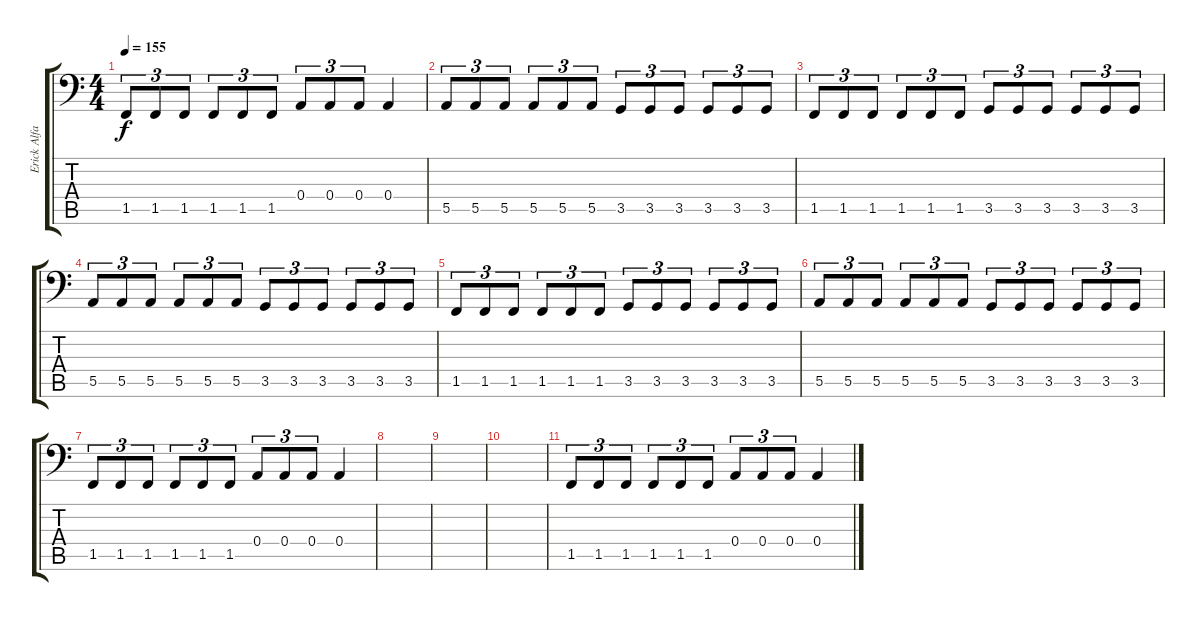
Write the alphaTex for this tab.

\track ("Erick Alfaro" "Erick Alfa") {instrument electricbasspick}
\staff {score tabs}
\tuning (C3 G2 D2 A1 E1 B0) {hide}
\ts (4 4)
\tempo 155
\clef f4
\ks c
1.5.8{tu (3 2) dy f} 1.5.8{tu (3 2)} 1.5.8{tu (3 2)} 1.5.8{tu (3 2)} 1.5.8{tu (3 2)} 1.5.8{tu (3 2)} 0.4.8{tu (3 2)} 0.4.8{tu (3 2)} 0.4.8{tu (3 2)} 0.4.4 |
5.5.8{tu (3 2)} 5.5.8{tu (3 2)} 5.5.8{tu (3 2)} 5.5.8{tu (3 2)} 5.5.8{tu (3 2)} 5.5.8{tu (3 2)} 3.5.8{tu (3 2)} 3.5.8{tu (3 2)} 3.5.8{tu (3 2)} 3.5.8{tu (3 2)} 3.5.8{tu (3 2)} 3.5.8{tu (3 2)} |
1.5.8{tu (3 2)} 1.5.8{tu (3 2)} 1.5.8{tu (3 2)} 1.5.8{tu (3 2)} 1.5.8{tu (3 2)} 1.5.8{tu (3 2)} 3.5.8{tu (3 2)} 3.5.8{tu (3 2)} 3.5.8{tu (3 2)} 3.5.8{tu (3 2)} 3.5.8{tu (3 2)} 3.5.8{tu (3 2)} |
5.5.8{tu (3 2)} 5.5.8{tu (3 2)} 5.5.8{tu (3 2)} 5.5.8{tu (3 2)} 5.5.8{tu (3 2)} 5.5.8{tu (3 2)} 3.5.8{tu (3 2)} 3.5.8{tu (3 2)} 3.5.8{tu (3 2)} 3.5.8{tu (3 2)} 3.5.8{tu (3 2)} 3.5.8{tu (3 2)} |
1.5.8{tu (3 2)} 1.5.8{tu (3 2)} 1.5.8{tu (3 2)} 1.5.8{tu (3 2)} 1.5.8{tu (3 2)} 1.5.8{tu (3 2)} 3.5.8{tu (3 2)} 3.5.8{tu (3 2)} 3.5.8{tu (3 2)} 3.5.8{tu (3 2)} 3.5.8{tu (3 2)} 3.5.8{tu (3 2)} |
5.5.8{tu (3 2)} 5.5.8{tu (3 2)} 5.5.8{tu (3 2)} 5.5.8{tu (3 2)} 5.5.8{tu (3 2)} 5.5.8{tu (3 2)} 3.5.8{tu (3 2)} 3.5.8{tu (3 2)} 3.5.8{tu (3 2)} 3.5.8{tu (3 2)} 3.5.8{tu (3 2)} 3.5.8{tu (3 2)} |
1.5.8{tu (3 2)} 1.5.8{tu (3 2)} 1.5.8{tu (3 2)} 1.5.8{tu (3 2)} 1.5.8{tu (3 2)} 1.5.8{tu (3 2)} 0.4.8{tu (3 2)} 0.4.8{tu (3 2)} 0.4.8{tu (3 2)} 0.4.4 |
|
|
|
1.5.8{tu (3 2)} 1.5.8{tu (3 2)} 1.5.8{tu (3 2)} 1.5.8{tu (3 2)} 1.5.8{tu (3 2)} 1.5.8{tu (3 2)} 0.4.8{tu (3 2)} 0.4.8{tu (3 2)} 0.4.8{tu (3 2)} 0.4.4
